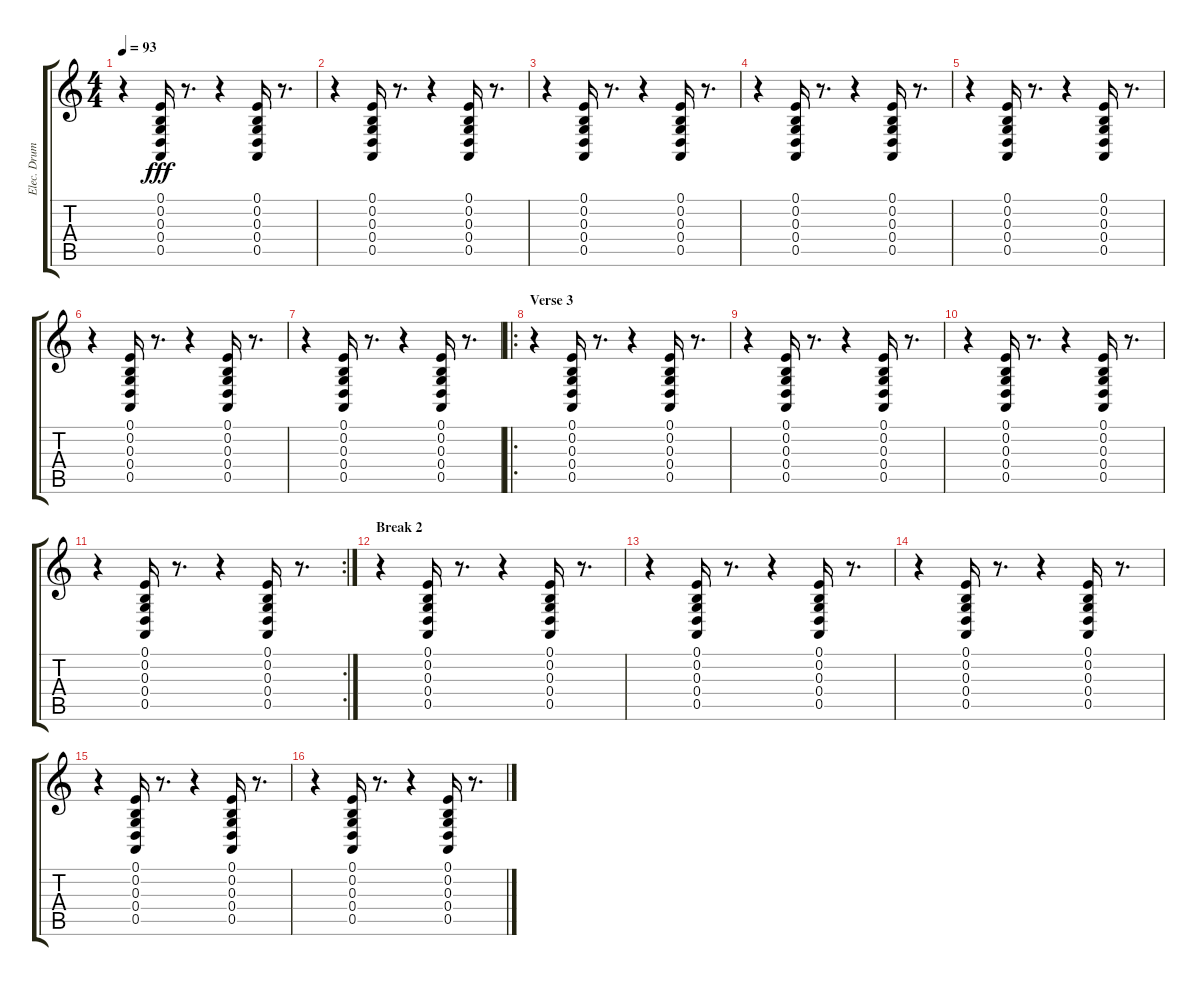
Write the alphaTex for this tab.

\track ("Elec. Drums" "Elec. Drum") {instrument seashore}
\staff {score tabs}
\tuning (E4 B3 G3 D3 A2 E2) {hide}
\ts (4 4)
\tempo 93
\clef g2
\ks c
r.4{dy fff} (0.1 0.2 0.3 0.4 0.5).16{volume 16} r.8{d volume 0} r.4 (0.1 0.2 0.3 0.4 0.5).16{volume 16} r.8{d volume 0} |
r.4 (0.1 0.2 0.3 0.4 0.5).16{volume 16} r.8{d volume 0} r.4 (0.1 0.2 0.3 0.4 0.5).16{volume 16} r.8{d volume 0} |
r.4 (0.1 0.2 0.3 0.4 0.5).16{volume 16} r.8{d volume 0} r.4 (0.1 0.2 0.3 0.4 0.5).16{volume 16} r.8{d volume 0} |
r.4 (0.1 0.2 0.3 0.4 0.5).16{volume 16} r.8{d volume 0} r.4 (0.1 0.2 0.3 0.4 0.5).16{volume 16} r.8{d volume 0} |
r.4 (0.1 0.2 0.3 0.4 0.5).16{volume 16} r.8{d volume 0} r.4 (0.1 0.2 0.3 0.4 0.5).16{volume 16} r.8{d volume 0} |
r.4 (0.1 0.2 0.3 0.4 0.5).16{volume 16} r.8{d volume 0} r.4 (0.1 0.2 0.3 0.4 0.5).16{volume 16} r.8{d volume 0} |
r.4 (0.1 0.2 0.3 0.4 0.5).16{volume 16} r.8{d volume 0} r.4 (0.1 0.2 0.3 0.4 0.5).16{volume 16} r.8{d volume 0} |
\ro
\section ("" "Verse 3")
r.4 (0.1 0.2 0.3 0.4 0.5).16{volume 16} r.8{d volume 0} r.4 (0.1 0.2 0.3 0.4 0.5).16{volume 16} r.8{d volume 0} |
r.4 (0.1 0.2 0.3 0.4 0.5).16{volume 16} r.8{d volume 0} r.4 (0.1 0.2 0.3 0.4 0.5).16{volume 16} r.8{d volume 0} |
r.4 (0.1 0.2 0.3 0.4 0.5).16{volume 16} r.8{d volume 0} r.4 (0.1 0.2 0.3 0.4 0.5).16{volume 16} r.8{d volume 0} |
\rc 2
r.4 (0.1 0.2 0.3 0.4 0.5).16{volume 16} r.8{d volume 0} r.4 (0.1 0.2 0.3 0.4 0.5).16{volume 16} r.8{d volume 0} |
\section ("" "Break 2")
r.4 (0.1 0.2 0.3 0.4 0.5).16{volume 16} r.8{d volume 0} r.4 (0.1 0.2 0.3 0.4 0.5).16{volume 16} r.8{d volume 0} |
r.4 (0.1 0.2 0.3 0.4 0.5).16{volume 16} r.8{d volume 0} r.4 (0.1 0.2 0.3 0.4 0.5).16{volume 16} r.8{d volume 0} |
r.4 (0.1 0.2 0.3 0.4 0.5).16{volume 16} r.8{d volume 0} r.4 (0.1 0.2 0.3 0.4 0.5).16{volume 16} r.8{d volume 0} |
r.4 (0.1 0.2 0.3 0.4 0.5).16{volume 16} r.8{d volume 0} r.4 (0.1 0.2 0.3 0.4 0.5).16{volume 16} r.8{d volume 0} |
r.4 (0.1 0.2 0.3 0.4 0.5).16{volume 16} r.8{d volume 0} r.4 (0.1 0.2 0.3 0.4 0.5).16{volume 16} r.8{d volume 0}
